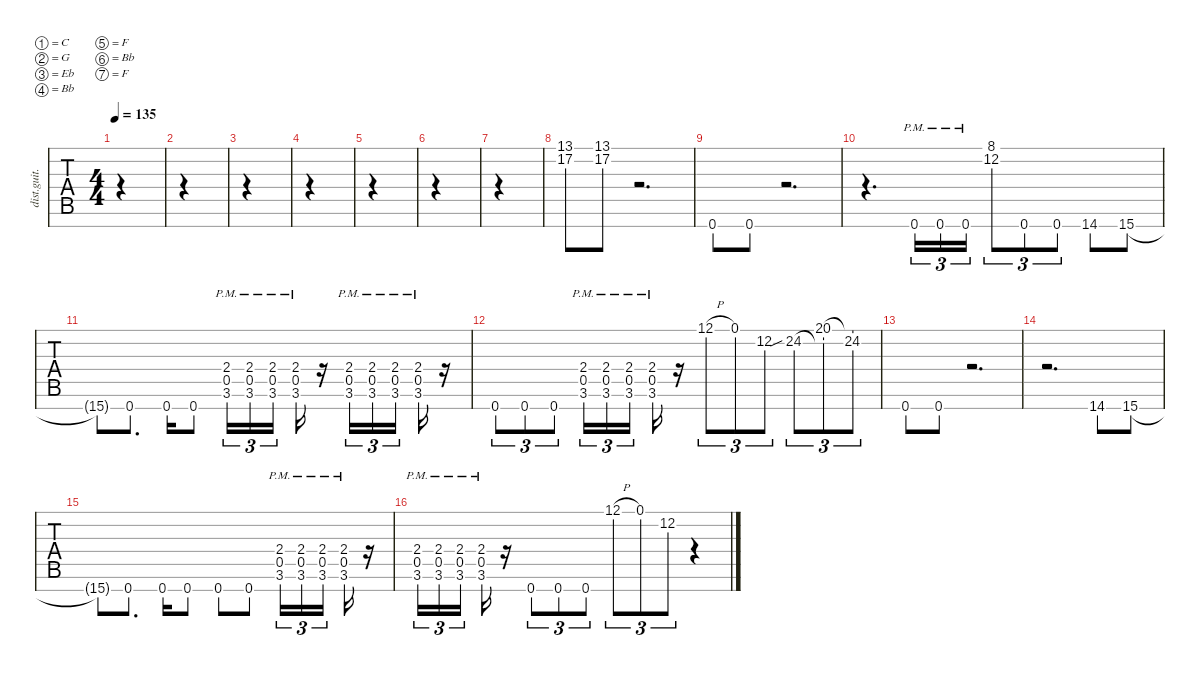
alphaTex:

\defaultSystemsLayout 4
\hideDynamics
\bracketExtendMode nobrackets
\track ("Lead" "dist.guit.") {instrument distortionguitar}
\staff {tabs}
\tuning (C4 G3 Eb3 Bb2 F2 Bb1 F1)
\ts (4 4)
\tempo 135
\clef g2
\ks c
|
|
|
|
|
|
|
(17.2 13.1{acc #}).8{beam Down} (17.2 13.1{acc #}).8{beam Down} r.2{d beam Down} |
0.7.8{beam Up} 0.7.8{beam Up} r.2{d beam Down} |
r.4{d beam Down} 0.7{pm}.16{tu (3 2) beam Up} 0.7{pm}.16{tu (3 2) beam Up} 0.7{pm}.16{tu (3 2) beam Up} (12.2 8.1{acc b}).8{tu (3 2) beam Up} 0.7.8{tu (3 2) beam Up} 0.7.8{tu (3 2) beam Up} 14.7.8{beam Up} 15.7{acc #}.8{beam Up} |
15.7{t acc #}.8{beam Up} 0.7.8{d beam Up} 0.7.16{beam Up} 0.7.8{beam Up} (3.6{pm acc #} 0.5{pm} 2.4{pm}).16{tu (3 2) beam Up} (3.6{pm acc #} 0.5{pm} 2.4{pm}).16{tu (3 2) beam Up} (3.6{pm acc #} 0.5{pm} 2.4{pm}).16{tu (3 2) beam Up} (3.6{pm acc #} 0.5{pm} 2.4{pm}).16{beam Up} r.16{beam Down} (3.6{pm acc #} 0.5{pm} 2.4{pm}).16{tu (3 2) beam Up} (3.6{pm acc #} 0.5{pm} 2.4{pm}).16{tu (3 2) beam Up} (3.6{pm acc #} 0.5{pm} 2.4{pm}).16{tu (3 2) beam Up} (3.6{pm acc #} 0.5{pm} 2.4{pm}).16{beam Up} r.16{beam Down} |
0.7.8{tu (3 2) beam Up} 0.7.8{tu (3 2) beam Up} 0.7.8{tu (3 2) beam Up} (3.6{pm acc #} 0.5{pm} 2.4{pm}).16{tu (3 2) beam Up} (3.6{pm acc #} 0.5{pm} 2.4{pm}).16{tu (3 2) beam Up} (3.6{pm acc #} 0.5{pm} 2.4{pm}).16{tu (3 2) beam Up} (3.6{pm acc #} 0.5{pm} 2.4{pm}).16{beam Up} r.16{beam Down} 12.1{h}.8{tu (3 2) beam Down} 0.1.8{tu (3 2) beam Down} 12.2.8{tu (3 2) beam Down} 24.2{sib}.8{tu (3 2) beam Down} (20.1{acc #} 24.2{t}).8{tu (3 2) beam Down} (24.2 20.1{t acc #}).8{tu (3 2) beam Down} |
0.7.8{beam Up} 0.7.8{beam Up} r.2{d beam Down} |
r.2{d beam Down} 14.7.8{beam Up} 15.7{acc #}.8{beam Up} |
15.7{t acc #}.8{beam Up} 0.7.8{d beam Up} 0.7.16{beam Up} 0.7.8{beam Up} 0.7.8{beam Up} 0.7.8{beam Up} (3.6{pm acc #} 0.5{pm} 2.4{pm}).16{tu (3 2) beam Up} (3.6{pm acc #} 0.5{pm} 2.4{pm}).16{tu (3 2) beam Up} (3.6{pm acc #} 0.5{pm} 2.4{pm}).16{tu (3 2) beam Up} (3.6{pm acc #} 0.5{pm} 2.4{pm}).16{beam Up} r.16{beam Down} |
(3.6{pm acc #} 0.5{pm} 2.4{pm}).16{tu (3 2) beam Up} (3.6{pm acc #} 0.5{pm} 2.4{pm}).16{tu (3 2) beam Up} (3.6{pm acc #} 0.5{pm} 2.4{pm}).16{tu (3 2) beam Up} (3.6{pm acc #} 0.5{pm} 2.4{pm}).16{beam Up} r.16{beam Down} 0.7.8{tu (3 2) beam Up} 0.7.8{tu (3 2) beam Up} 0.7.8{tu (3 2) beam Up} 12.1{h}.8{tu (3 2) beam Down} 0.1.8{tu (3 2) beam Down} 12.2.8{tu (3 2) beam Down} r.4{beam Down}
